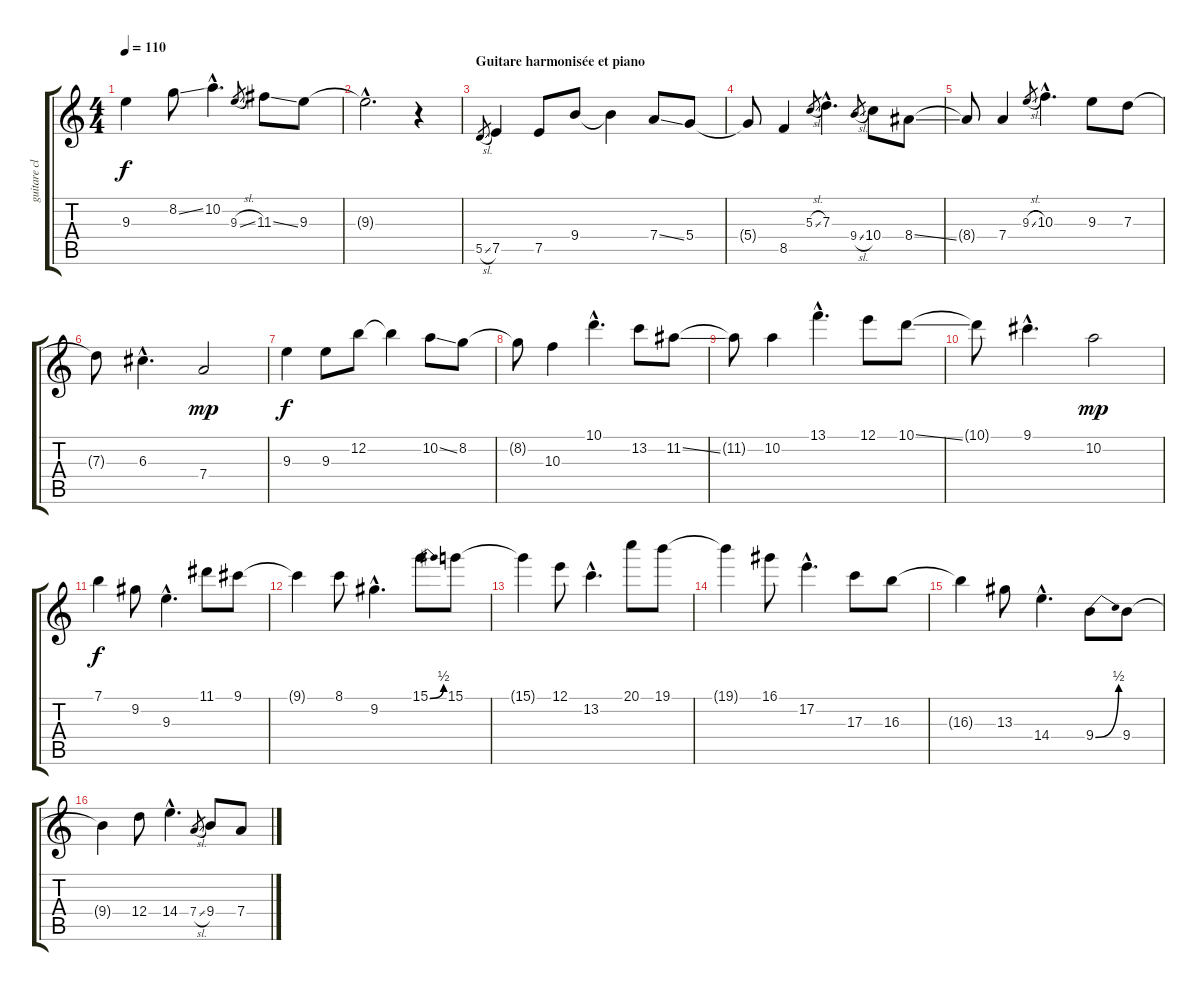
\track ("guitare clean" "guitare cl") {instrument electricguitarjazz}
\staff {score tabs}
\tuning (E4 B3 G3 D3 A2 E2) {hide}
\ts (4 4)
\tempo 110
\clef g2
\ks c
9.3{t}.4{dy f} 8.2{ss}.8 10.2{hac}.4{d} 9.3{sl}.8{gr} 11.3{ss}.8 9.3.8 |
9.3{hac t}.2{d} r.4 |
\section ("" "Guitare harmonisée et piano")
5.5{sl}.8{gr} 7.5.4{balance 13} 7.5.8 9.4.8 9.4{t}.4 7.4{ss}.8 5.4.8 |
5.4{t}.8 8.5.4 5.3{sl}.8{gr} 7.3{hac}.4{d} 9.4{sl}.8{gr} 10.4.8 8.4{ss}.8 |
8.4{t}.8 7.4.4 9.3{sl}.8{gr} 10.3{hac}.4{d} 9.3.8 7.3.8 |
7.3{t}.8 6.3{hac}.4{d} 7.4.2{dy mp} |
9.3.4{dy f} 9.3.8 12.2.8 12.2{t}.4 10.2{ss}.8 8.2.8 |
8.2{t}.8 10.3.4 10.1{hac}.4{d} 13.2.8 11.2{ss}.8 |
11.2{t}.8 10.2.4 13.1{hac}.4{d} 12.1.8 10.1{ss}.8 |
10.1{t}.8 9.1{hac}.4{d} 10.2.2{dy mp} |
7.1.4{dy f} 9.2.8 9.3{hac}.4{d} 11.1.8 9.1.8 |
9.1{t}.4 8.1.8 9.2{hac}.4{d} 15.1{be (bend 0 0 60 2)}.8 15.1.8 |
15.1{t}.4 12.1.8 13.2{hac}.4{d} 20.1.8 19.1.8 |
19.1{t}.4 16.1.8 17.2{hac}.4{d} 17.3.8 16.3.8 |
16.3{t}.4 13.3.8 14.4{hac}.4{d} 9.4{be (bend 0 0 60 2)}.8 9.4.8 |
9.4{t}.4 12.4.8 14.4{hac}.4{d} 7.4{sl}.8{gr} 9.4.8 7.4.8
